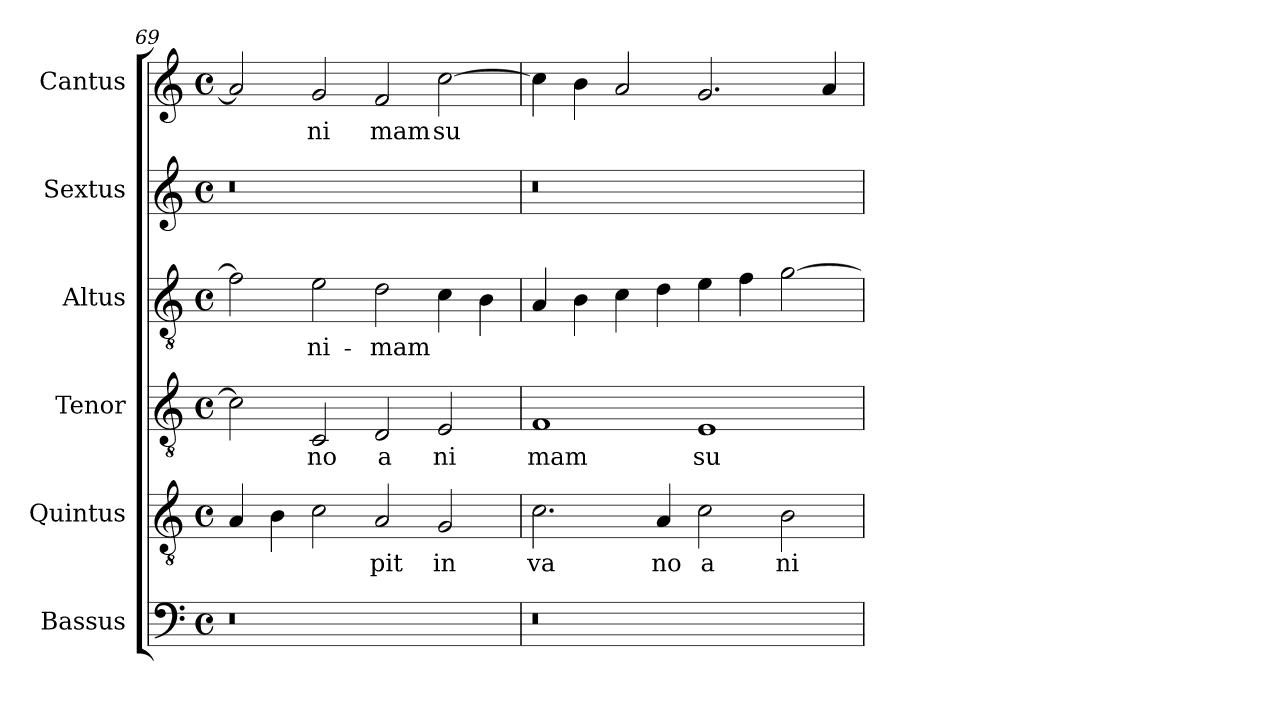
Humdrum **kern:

**kern	**kern	**text	**kern	**text	**kern	**text	**kern	**kern	**text
*part6	*part5	*part5	*part4	*part4	*part3	*part3	*part2	*part1	*part1
*staff6	*staff5	*staff5	*staff4	*staff4	*staff3	*staff3	*staff2	*staff1	*staff1
*I"Bassus	*I"Quintus	*	*I"Tenor	*	*I"Altus	*	*I"Sextus	*I"Cantus	*
*clefF4	*clefGv2	*	*clefGv2	*	*clefGv2	*	*clefG2	*clefG2	*
*k[]	*	*	*	*	*	*	*	*	*
*C:	*	*	*	*	*	*	*	*	*
*M4/4	*M4/4	*	*M4/4	*	*M4/4	*	*M4/4	*M4/4	*
*met(c)	*met(c)	*	*met(c)	*	*met(c)	*	*met(c)	*met(c)	*
=69	=69	=69	=69	=69	=69	=69	=69	=69	=69
0r	4A/	.	2c\]	.	2f\]	.	0r	2a/]	.
.	4B\	.	.	.	.	.	.	.	.
!	!	!	!	!LO:LY:b:cj	!	!LO:LY:b:cj	!	!	!LO:LY:b:cj
.	2c\	.	2C/	no	2e\	-ni-	.	2g/	ni
!	!	!LO:LY:b:cj	!	!LO:LY:b:cj	!	!LO:LY:b	!	!	!LO:LY:b:cj
.	2A/	pit	2D/	a	2d\	-mam	.	2f/	mam
!	!	!LO:LY:b:cj	!	!LO:LY:b:cj	!	!	!	!	!LO:LY:b:cj
.	2G/	in	2E/	ni	4c\	.	.	[>2cc\	su
.	.	.	.	.	4B\	.	.	.	.
=70	=70	=70	=70	=70	=70	=70	=70	=70	=70
!	!	!LO:LY:b:cj	!	!LO:LY:b:cj	!	!	!	!	!
0r	2.c\	va	1F	mam	4A/	.	0r	4cc\]	.
.	.	.	.	.	4B\	.	.	4b\	.
.	.	.	.	.	4c\	.	.	2a/	.
!	!	!LO:LY:b:cj	!	!	!	!	!	!	!
.	4A/	no	.	.	4d\	.	.	.	.
!	!	!LO:LY:b:cj	!	!LO:LY:b:cj	!	!	!	!	!
.	2c\	a	1E	su	4e\	.	.	2.g/	.
.	.	.	.	.	4f\	.	.	.	.
!	!	!LO:LY:b:cj	!	!	!	!	!	!	!
.	2B\	ni	.	.	[>2g\	.	.	.	.
.	.	.	.	.	.	.	.	4a/	.
=	=	=	=	=	=	=	=	=	=
*-	*-	*-	*-	*-	*-	*-	*-	*-	*-
